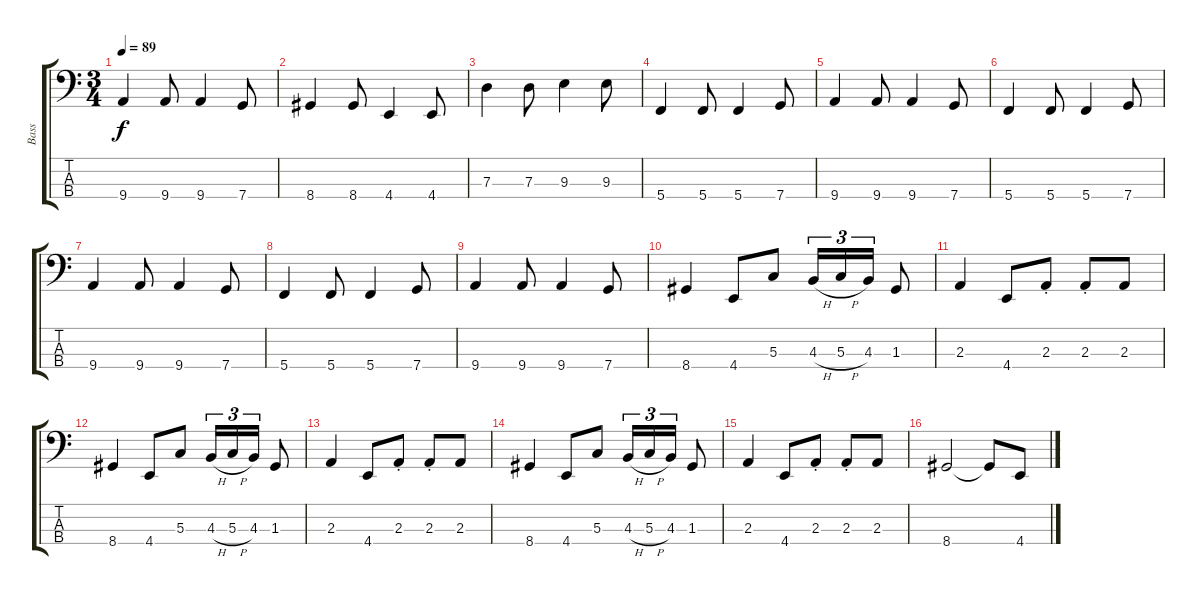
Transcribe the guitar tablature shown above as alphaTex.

\track ("Bass" "Bass") {instrument electricbassfinger}
\staff {score tabs}
\tuning (G2 C2 G1 C1) {hide}
\ts (3 4)
\tempo 89
\clef f4
\ks c
9.4.4{dy f} 9.4.8 9.4.4 7.4.8 |
8.4.4 8.4.8 4.4.4 4.4.8 |
7.3.4 7.3.8 9.3.4 9.3.8 |
5.4.4 5.4.8 5.4.4 7.4.8 |
9.4.4 9.4.8 9.4.4 7.4.8 |
5.4.4 5.4.8 5.4.4 7.4.8 |
9.4.4 9.4.8 9.4.4 7.4.8 |
5.4.4 5.4.8 5.4.4 7.4.8 |
9.4.4 9.4.8 9.4.4 7.4.8 |
8.4.4 4.4.8 5.3.8 4.3{h}.16{tu (3 2)} 5.3{h}.16{tu (3 2)} 4.3.16{tu (3 2)} 1.3.8 |
2.3.4 4.4.8 2.3{st}.8 2.3{st}.8 2.3.8 |
8.4.4 4.4.8 5.3.8 4.3{h}.16{tu (3 2)} 5.3{h}.16{tu (3 2)} 4.3.16{tu (3 2)} 1.3.8 |
2.3.4 4.4.8 2.3{st}.8 2.3{st}.8 2.3.8 |
8.4.4 4.4.8 5.3.8 4.3{h}.16{tu (3 2)} 5.3{h}.16{tu (3 2)} 4.3.16{tu (3 2)} 1.3.8 |
2.3.4 4.4.8 2.3{st}.8 2.3{st}.8 2.3.8 |
8.4.2 8.4{t}.8 4.4.8
